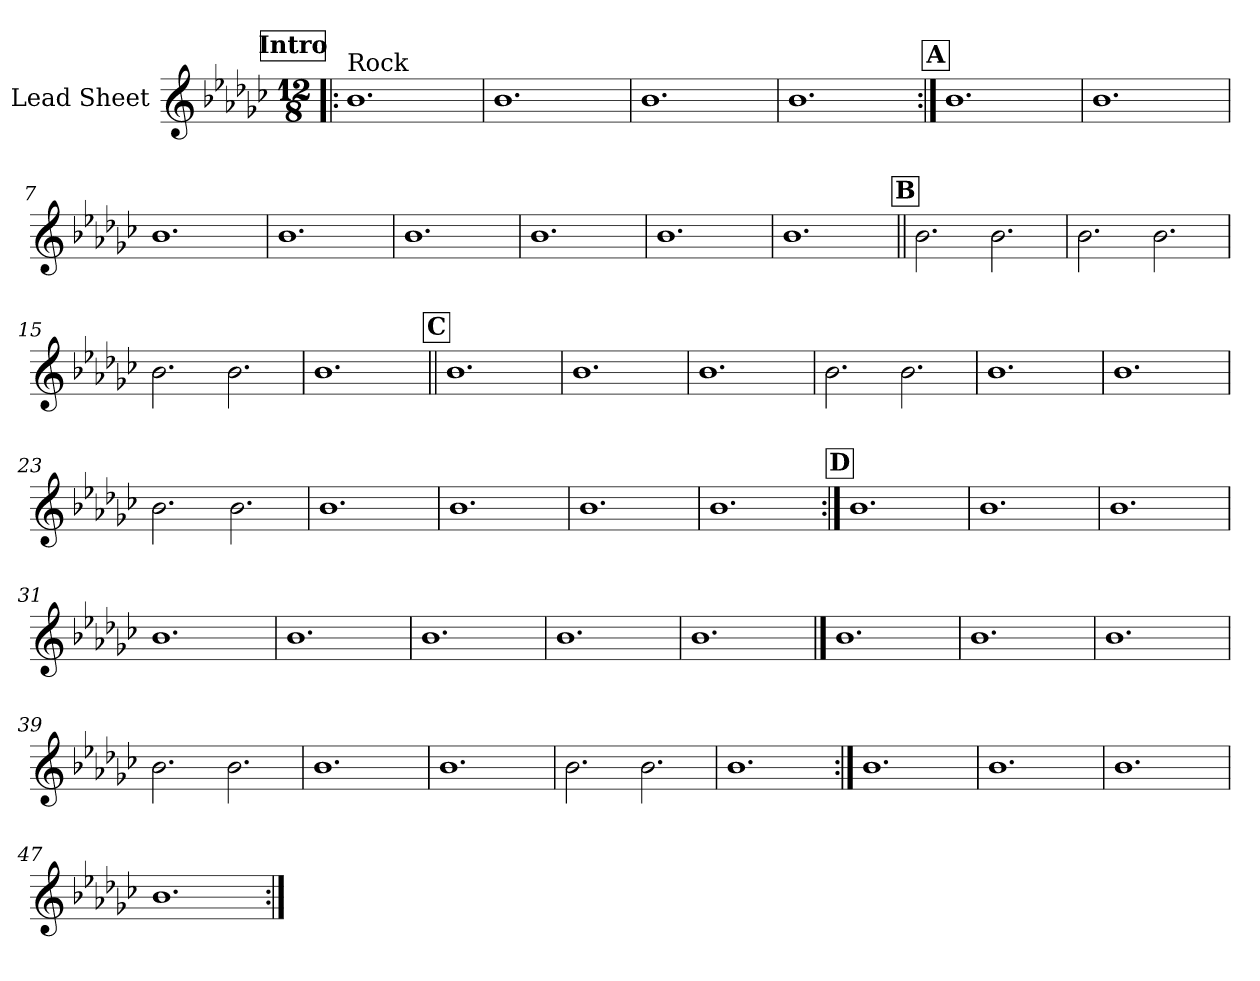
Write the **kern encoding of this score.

**kern
*part1
*staff1
*I"Lead Sheet
*clefG2
*k[b-e-a-d-g-c-]
*e-:
*M12/8
*MM90
!!LO:REH:place=s1:a:fs=14:t=Intro
=1!|:
!LO:TX:a:t=Rock
1.b-
=2
1.b-
=3
1.b-
=4
1.b-
!!LO:LB:g=z
!!LO:REH:place=s1:a:fs=14:t=A
=5:|!
1.b-
=6
1.b-
=7
1.b-
=8
1.b-
=9
1.b-
=10
1.b-
=11
1.b-
=12
1.b-
!!LO:LB:g=z
!!LO:REH:place=s1:a:fs=14:t=B
=13||
2.b-\
2.b-\
=14
2.b-\
2.b-\
=15
2.b-\
2.b-\
=16
1.b-
!!LO:LB:g=z
!!LO:REH:place=s1:a:fs=14:t=C
=17||
1.b-
=18
1.b-
=19
1.b-
=20
2.b-\
2.b-\
!!LO:LB:g=z
=21
1.b-
=22
1.b-
=23
2.b-\
2.b-\
=24
1.b-
!!LO:LB:g=z
=25
1.b-
=26
1.b-
=27
1.b-
!!LO:LB:g=z
!!LO:REH:place=s1:a:fs=14:t=D
=28:|!
1.b-
=29
1.b-
=30
1.b-
=31
1.b-
!!LO:LB:g=z
=32
1.b-
=33
1.b-
=34
1.b-
=35
1.b-
!!LO:LB:g=z
==36
1.b-
=37
1.b-
=38
1.b-
=39
2.b-\
2.b-\
!!LO:LB:g=z
=40
1.b-
=41
1.b-
=42
2.b-\
2.b-\
=43
1.b-
!!LO:PB:g=z
=44:|!
1.b-
=45
1.b-
=46
1.b-
=47
1.b-
=:|!
*-
